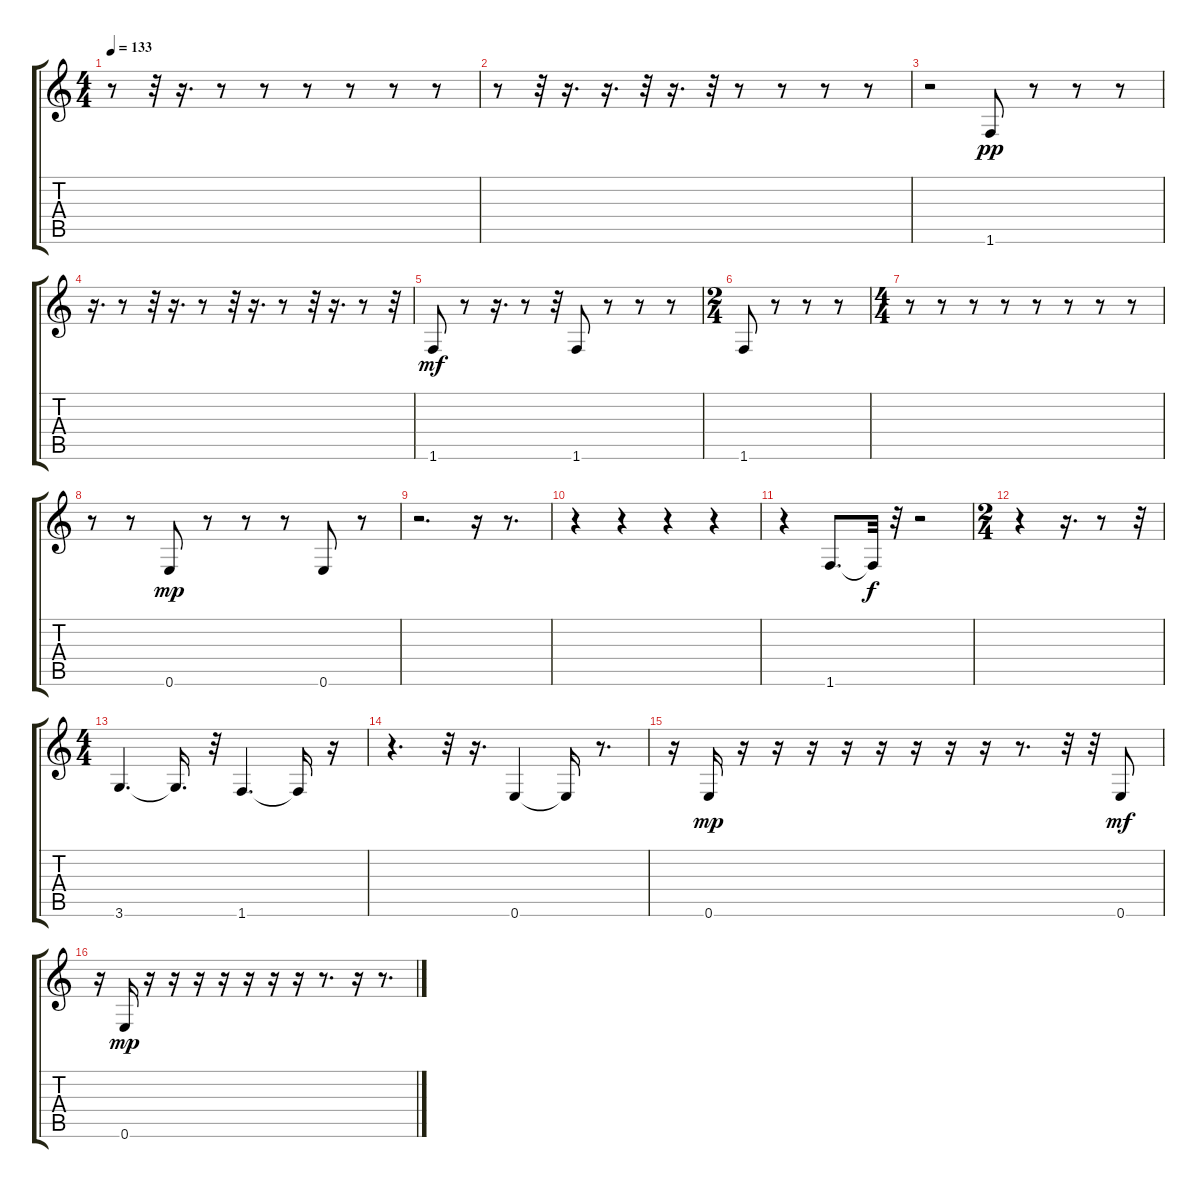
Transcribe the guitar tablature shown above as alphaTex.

\track "" {instrument acousticbass}
\staff {score tabs}
\tuning (E4 B3 G3 D3 A2 E2) {hide}
\ts (4 4)
\tempo 133
\clef g2
\ks c
r.8{dy mf} r.32 r.16{d} r.8 r.8 r.8 r.8 r.8 r.8 |
r.8 r.32 r.16{d} r.16{d} r.32 r.16{d} r.32 r.8 r.8 r.8 r.8 |
r.2 1.6.8{dy pp} r.8 r.8 r.8 |
r.16{d} r.8 r.32 r.16{d} r.8 r.32 r.16{d} r.8 r.32 r.16{d} r.8 r.32 |
1.6.8{dy mf} r.8 r.16{d} r.8 r.32 1.6.8 r.8 r.8 r.8 |
\ts (2 4)
1.6.8 r.8 r.8 r.8 |
\ts (4 4)
r.8 r.8 r.8 r.8 r.8 r.8 r.8 r.8 |
r.8 r.8 0.6.8{dy mp} r.8 r.8 r.8 0.6.8 r.8 |
r.2{d} r.16 r.8{d} |
r.4 r.4 r.4 r.4 |
r.4 1.6.8{d} 1.6{t}.32{dy f} r.32 r.2 |
\ts (2 4)
r.4 r.16{d} r.8 r.32 |
\ts (4 4)
3.6.4{d} 3.6{t}.16{d} r.32 1.6.4{d} 1.6{t}.16 r.16 |
r.4{d} r.32 r.16{d} 0.6.4 0.6{t}.16 r.8{d} |
r.16 0.6.16{dy mp} r.16 r.16 r.16 r.16 r.16 r.16 r.16 r.16 r.8{d} r.32 r.32 0.6.8{txt "" dy mf} |
r.16 0.6.16{dy mp} r.16 r.16 r.16 r.16 r.16 r.16 r.16 r.8{d} r.16 r.8{d}
